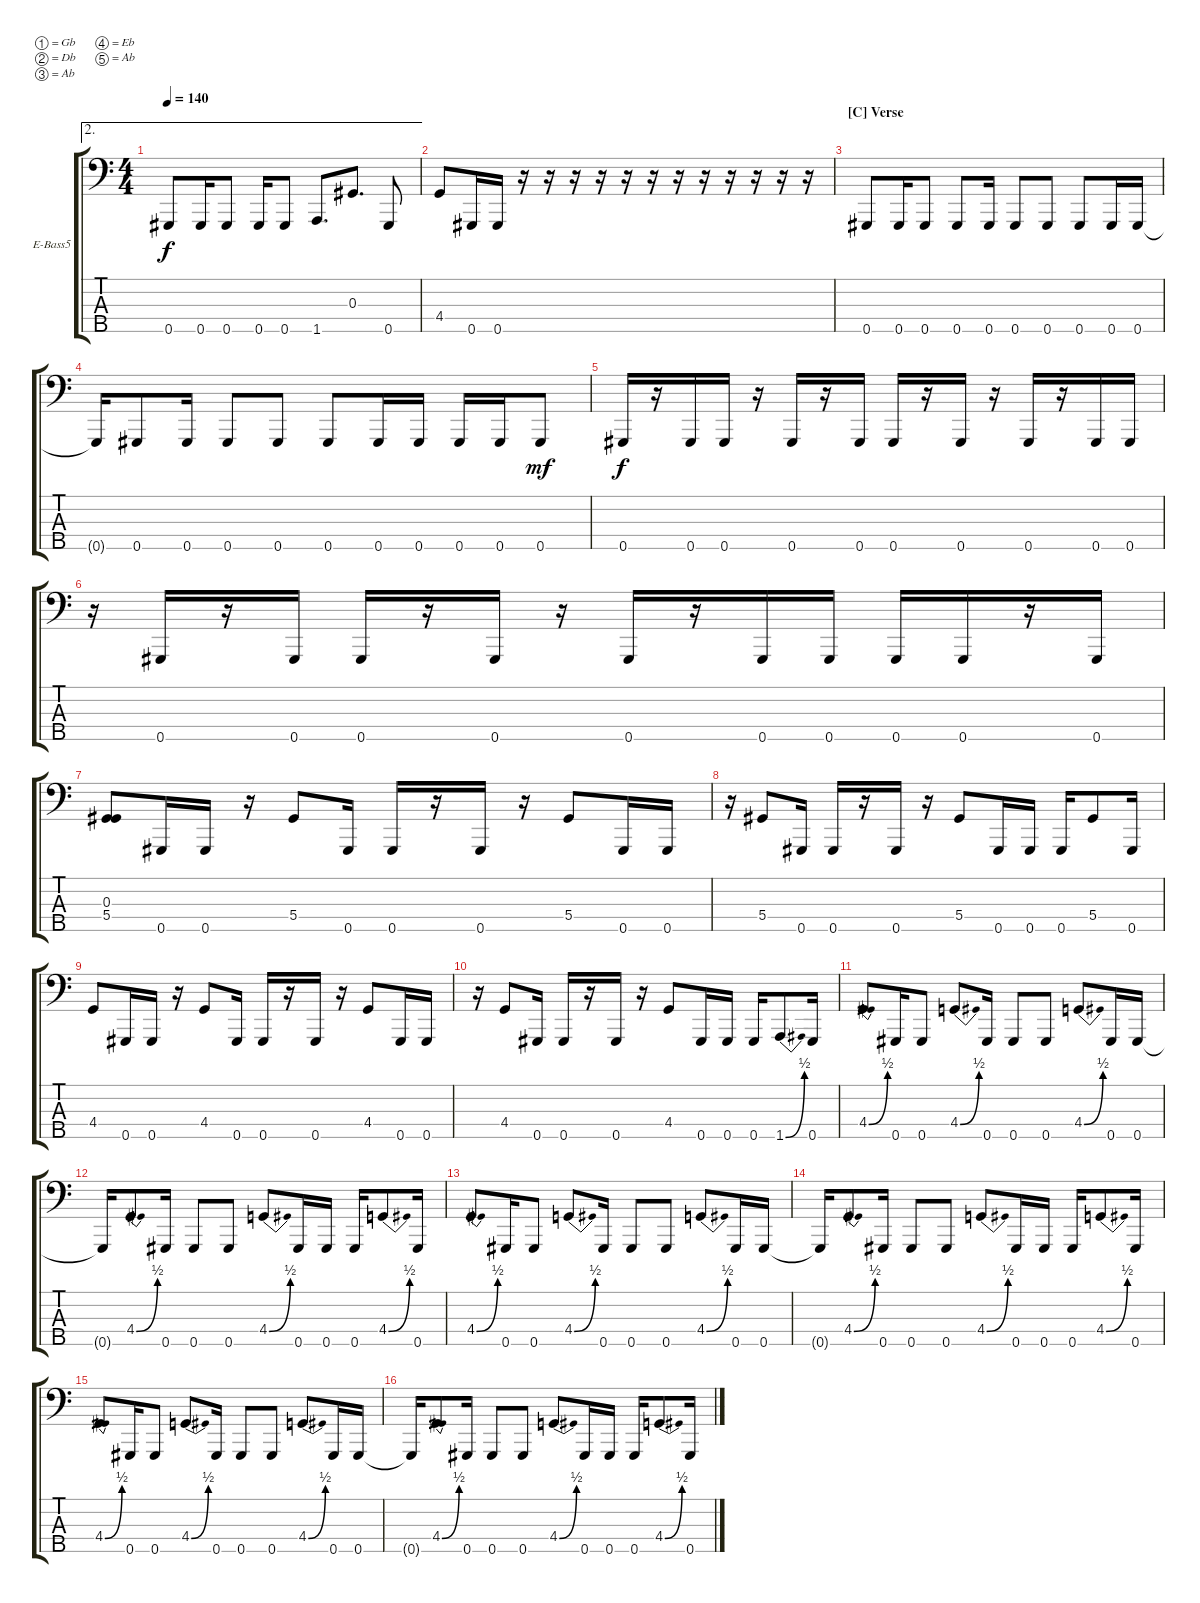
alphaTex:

\bracketExtendMode groupsimilarinstruments
\firstSystemTrackNameOrientation horizontal
\otherSystemsTrackNameOrientation horizontal
\track ("Bass" "E-Bass5") {instrument electricbassfinger}
\staff {score tabs}
\tuning (Gb2 Db2 Ab1 Eb1 Ab0)
\ae 2
\ts (4 4)
\tempo 140
\clef f4
\ks c
0.5.8{dy f} 0.5.16 0.5.8 0.5.16 0.5.8 1.5.8{d} 0.3.8{d} 0.5.8 |
4.4.8 0.5.16 0.5.16 r.16 r.16 r.16 r.16 r.16 r.16 r.16 r.16 r.16 r.16 r.16 r.16 |
\section ("C" "Verse")
0.5.8 0.5.16 0.5.8 0.5.8 0.5.16 0.5.8 0.5.8 0.5.8 0.5.16 0.5.16 |
0.5{t}.16 0.5.8 0.5.16 0.5.8 0.5.8 0.5.8 0.5.16 0.5.16 0.5.16 0.5.16 0.5.8{dy mf} |
0.5.16{dy f} r.16 0.5.16 0.5.16 r.16 0.5.16 r.16 0.5.16 0.5.16 r.16 0.5.16 r.16 0.5.16 r.16 0.5.16 0.5.16 |
r.16 0.5.16 r.16 0.5.16 0.5.16 r.16 0.5.16 r.16 0.5.16 r.16 0.5.16 0.5.16 0.5.16 0.5.16 r.16 0.5.16 |
(0.3 5.4).8 0.5.16 0.5.16 r.16 5.4.8 0.5.16 0.5.16 r.16 0.5.16 r.16 5.4.8 0.5.16 0.5.16 |
r.16 5.4.8 0.5.16 0.5.16 r.16 0.5.16 r.16 5.4.8 0.5.16 0.5.16 0.5.16 5.4.8 0.5.16 |
4.4.8 0.5.16 0.5.16 r.16 4.4.8 0.5.16 0.5.16 r.16 0.5.16 r.16 4.4.8 0.5.16 0.5.16 |
r.16 4.4.8 0.5.16 0.5.16 r.16 0.5.16 r.16 4.4.8 0.5.16 0.5.16 0.5.16 1.5{be (bend 0 0 59.4 2)}.8 0.5.16 |
4.4{be (bend 0 0 59.4 2)}.8 0.5.16 0.5.8 4.4{be (bend 0 0 59.4 2)}.8 0.5.16 0.5.8 0.5.8 4.4{be (bend 0 0 60 2)}.8 0.5.16 0.5.16 |
0.5{t}.16 4.4{be (bend 0 0 60 2)}.8 0.5.16 0.5.8 0.5.8 4.4{be (bend 0 0 59.4 2)}.8 0.5.16 0.5.16 0.5.16 4.4{be (bend 0 0 60 2)}.8 0.5.16 |
4.4{be (bend 0 0 59.4 2)}.8 0.5.16 0.5.8 4.4{be (bend 0 0 59.4 2)}.8 0.5.16 0.5.8 0.5.8 4.4{be (bend 0 0 60 2)}.8 0.5.16 0.5.16 |
0.5{t}.16 4.4{be (bend 0 0 60 2)}.8 0.5.16 0.5.8 0.5.8 4.4{be (bend 0 0 59.4 2)}.8 0.5.16 0.5.16 0.5.16 4.4{be (bend 0 0 60 2)}.8 0.5.16 |
4.4{be (bend 0 0 59.4 2)}.8 0.5.16 0.5.8 4.4{be (bend 0 0 59.4 2)}.8 0.5.16 0.5.8 0.5.8 4.4{be (bend 0 0 60 2)}.8 0.5.16 0.5.16 |
0.5{t}.16 4.4{be (bend 0 0 60 2)}.8 0.5.16 0.5.8 0.5.8 4.4{be (bend 0 0 59.4 2)}.8 0.5.16 0.5.16 0.5.16 4.4{be (bend 0 0 60 2)}.8 0.5.16
